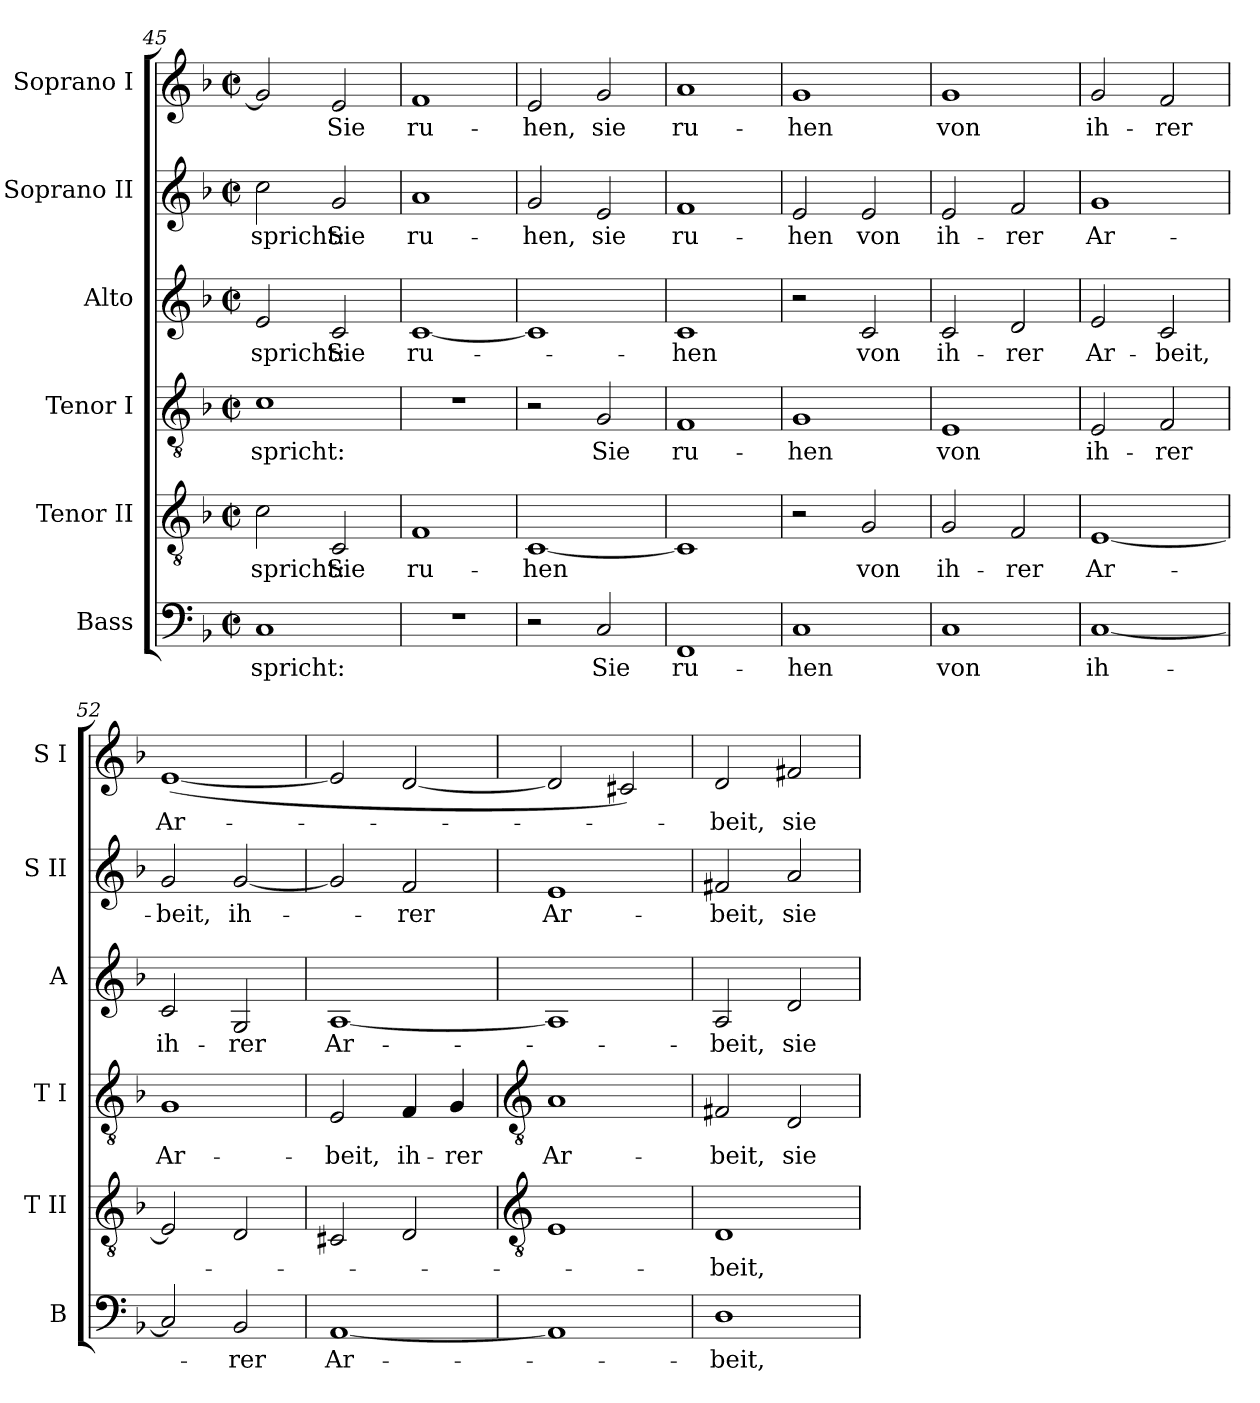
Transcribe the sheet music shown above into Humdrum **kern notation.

**kern	**text	**kern	**text	**kern	**text	**kern	**text	**kern	**text	**kern	**text
*part6	*part6	*part5	*part5	*part4	*part4	*part3	*part3	*part2	*part2	*part1	*part1
*staff6	*staff6	*staff5	*staff5	*staff4	*staff4	*staff3	*staff3	*staff2	*staff2	*staff1	*staff1
*I"Bass	*	*I"Tenor II	*	*I"Tenor I	*	*I"Alto	*	*I"Soprano II	*	*I"Soprano I	*
*I'B	*	*I'T II	*	*I'T I	*	*I'A	*	*I'S II	*	*I'S I	*
*clefF4	*	*clefGv2	*	*clefGv2	*	*clefG2	*	*clefG2	*	*clefG2	*
*k[b-]	*	*k[b-]	*	*k[b-]	*	*k[b-]	*	*k[b-]	*	*k[b-]	*
*F:	*	*F:	*	*F:	*	*F:	*	*F:	*	*F:	*
*M2/2	*	*M2/2	*	*M2/2	*	*M2/2	*	*M2/2	*	*M2/2	*
*met(c|)	*	*met(c|)	*	*met(c|)	*	*met(c|)	*	*met(c|)	*	*met(c|)	*
=45	=45	=45	=45	=45	=45	=45	=45	=45	=45	=45	=45
!	!LO:LY:b	!	!LO:LY:b	!	!LO:LY:b	!	!LO:LY:b	!	!LO:LY:b	!	!
1C	spricht:	2c	spricht:	1c	spricht:	2e	spricht:	2cc	spricht:	2g]	.
!	!	!	!LO:LY:b	!	!	!	!LO:LY:b	!	!LO:LY:b	!	!LO:LY:b
.	.	2C	Sie	.	.	2c	Sie	2g	Sie	2e	Sie
=46	=46	=46	=46	=46	=46	=46	=46	=46	=46	=46	=46
!	!	!	!LO:LY:b	!	!	!	!LO:LY:b	!	!LO:LY:b	!	!LO:LY:b
1r	.	1F	ru-	1r	.	[1c	ru-	1a	ru-	1f	ru-
=47	=47	=47	=47	=47	=47	=47	=47	=47	=47	=47	=47
!	!	!	!LO:LY:b	!	!	!	!	!	!LO:LY:b	!	!LO:LY:b
2r	.	[1C	-hen	2r	.	1c]	.	2g	-hen,	2e	-hen,
!	!LO:LY:b	!	!	!	!LO:LY:b	!	!	!	!LO:LY:b	!	!LO:LY:b
2C	Sie	.	.	2G	Sie	.	.	2e	sie	2g	sie
=48	=48	=48	=48	=48	=48	=48	=48	=48	=48	=48	=48
!	!LO:LY:b	!	!	!	!LO:LY:b	!	!LO:LY:b	!	!LO:LY:b	!	!LO:LY:b
1FF	ru-	1C]	.	1F	ru-	1c	hen	1f	ru-	1a	ru-
=49	=49	=49	=49	=49	=49	=49	=49	=49	=49	=49	=49
!	!LO:LY:b	!	!	!	!LO:LY:b	!	!	!	!LO:LY:b	!	!LO:LY:b
1C	-hen	2r	.	1G	-hen	2r	.	2e	-hen	1g	-hen
!	!	!	!LO:LY:b	!	!	!	!LO:LY:b	!	!LO:LY:b	!	!
.	.	2G	von	.	.	2c	von	2e	von	.	.
=50	=50	=50	=50	=50	=50	=50	=50	=50	=50	=50	=50
!	!LO:LY:b	!	!LO:LY:b	!	!LO:LY:b	!	!LO:LY:b	!	!LO:LY:b	!	!LO:LY:b
1C	von	2G	ih-	1E	von	2c	ih-	2e	ih-	1g	von
!	!	!	!LO:LY:b	!	!	!	!LO:LY:b	!	!LO:LY:b	!	!
.	.	2F	-rer	.	.	2d	-rer	2f	-rer	.	.
=51	=51	=51	=51	=51	=51	=51	=51	=51	=51	=51	=51
!	!LO:LY:b	!	!LO:LY:b	!	!LO:LY:b	!	!LO:LY:b	!	!LO:LY:b	!	!LO:LY:b
[1C	ih-	[1E	Ar-	2E	ih-	2e	Ar-	1g	Ar-	2g	ih-
!	!	!	!	!	!LO:LY:b	!	!LO:LY:b	!	!	!	!LO:LY:b
.	.	.	.	2F	-rer	2c	-beit,	.	.	2f	-rer
=52	=52	=52	=52	=52	=52	=52	=52	=52	=52	=52	=52
!	!	!	!	!	!LO:LY:b	!	!LO:LY:b	!	!LO:LY:b	!	!LO:LY:b
2C]	.	2E]	.	1G	Ar-	2c	ih-	2g	-beit,	(<[1e	Ar-
!	!LO:LY:b	!	!	!	!	!	!LO:LY:b	!	!LO:LY:b	!	!
2BB-	rer	2D	.	.	.	2G	-rer	[2g	ih-	.	.
=53	=53	=53	=53	=53	=53	=53	=53	=53	=53	=53	=53
!	!LO:LY:b	!	!	!	!LO:LY:b	!	!LO:LY:b	!	!	!	!
[1AA	Ar-	2C#X	.	2E	-beit,	[1A	Ar-	2g]	.	2e]	.
!	!	!	!	!	!LO:LY:b	!	!	!	!LO:LY:b	!	!
.	.	2D	.	4F	ih-	.	.	2f	rer	[2d	.
!	!	!	!	!	!LO:LY:b	!	!	!	!	!	!
.	.	.	.	4G	-rer	.	.	.	.	.	.
!!LO:LB:g=z
=54	=54	=54	=54	=54	=54	=54	=54	=54	=54	=54	=54
*	*	*clefGv2	*	*clefGv2	*	*	*	*	*	*	*
!	!	!	!	!	!LO:LY:b	!	!	!	!LO:LY:b	!	!
1AA]	.	1E	.	1A	Ar-	1A]	.	1e	Ar-	2d]	.
.	.	.	.	.	.	.	.	.	.	2c#X)	.
=55	=55	=55	=55	=55	=55	=55	=55	=55	=55	=55	=55
!	!LO:LY:b	!	!LO:LY:b	!	!LO:LY:b	!	!LO:LY:b	!	!LO:LY:b	!	!LO:LY:b
1D	beit,	1D	beit,	2F#X	-beit,	2A	beit,	2f#X	-beit,	2d	beit,
!	!	!	!	!	!LO:LY:b	!	!LO:LY:b	!	!LO:LY:b	!	!LO:LY:b
.	.	.	.	2D	sie	2d	sie	2a	sie	2f#X	sie
=	=	=	=	=	=	=	=	=	=	=	=
*-	*-	*-	*-	*-	*-	*-	*-	*-	*-	*-	*-
